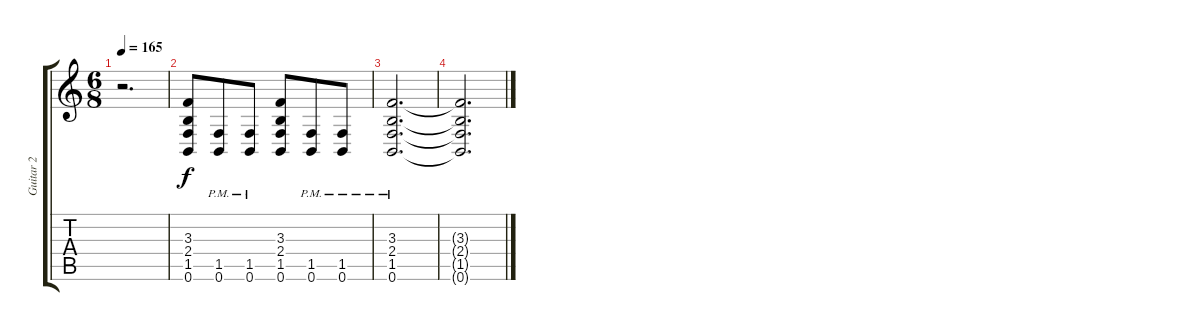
\track ("Guitar 2" "Guitar 2") {instrument distortionguitar}
\staff {score tabs}
\tuning (B3 Gb3 D3 A2 E2 B1) {hide}
\ts (6 8)
\tempo 165
\clef g2
\ks c
r.2{d dy f} |
(3.3 2.4 1.5 0.6).8 (1.5{pm} 0.6{pm}).8 (1.5{pm} 0.6{pm}).8 (3.3 2.4 1.5 0.6).8 (1.5{pm} 0.6{pm}).8 (1.5{pm} 0.6{pm}).8 |
(3.3{pm} 2.4{pm} 1.5{pm} 0.6{pm}).2{d volume 0} |
(3.3{t} 2.4{t} 1.5{t} 0.6{t}).2{d}
